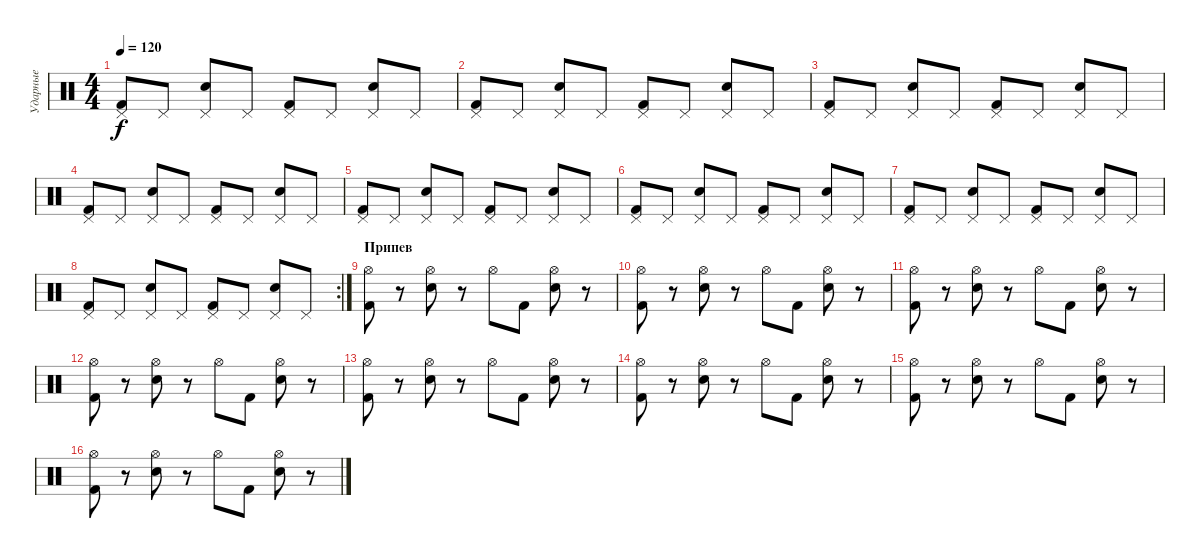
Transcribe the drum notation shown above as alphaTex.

\track ("Ударные" "Ударные") {instrument percussion}
\staff {score}
\articulation defaults
\ts (4 4)
\tempo 120
\clef neutral
\ks c
("Pedal Hi-Hat (hit)" "Kick (hit) 2").8{dy f} "Pedal Hi-Hat (hit)".8 ("Pedal Hi-Hat (hit)" "Electric Snare (hit)").8 "Pedal Hi-Hat (hit)".8 ("Pedal Hi-Hat (hit)" "Kick (hit) 2").8 "Pedal Hi-Hat (hit)".8 ("Pedal Hi-Hat (hit)" "Electric Snare (hit)").8 "Pedal Hi-Hat (hit)".8 |
("Pedal Hi-Hat (hit)" "Kick (hit) 2").8 "Pedal Hi-Hat (hit)".8 ("Pedal Hi-Hat (hit)" "Electric Snare (hit)").8 "Pedal Hi-Hat (hit)".8 ("Pedal Hi-Hat (hit)" "Kick (hit) 2").8 "Pedal Hi-Hat (hit)".8 ("Pedal Hi-Hat (hit)" "Electric Snare (hit)").8 "Pedal Hi-Hat (hit)".8 |
("Pedal Hi-Hat (hit)" "Kick (hit) 2").8 "Pedal Hi-Hat (hit)".8 ("Pedal Hi-Hat (hit)" "Electric Snare (hit)").8 "Pedal Hi-Hat (hit)".8 ("Pedal Hi-Hat (hit)" "Kick (hit) 2").8 "Pedal Hi-Hat (hit)".8 ("Pedal Hi-Hat (hit)" "Electric Snare (hit)").8 "Pedal Hi-Hat (hit)".8 |
("Pedal Hi-Hat (hit)" "Kick (hit) 2").8 "Pedal Hi-Hat (hit)".8 ("Pedal Hi-Hat (hit)" "Electric Snare (hit)").8 "Pedal Hi-Hat (hit)".8 ("Pedal Hi-Hat (hit)" "Kick (hit) 2").8 "Pedal Hi-Hat (hit)".8 ("Pedal Hi-Hat (hit)" "Electric Snare (hit)").8 "Pedal Hi-Hat (hit)".8 |
("Pedal Hi-Hat (hit)" "Kick (hit) 2").8 "Pedal Hi-Hat (hit)".8 ("Pedal Hi-Hat (hit)" "Electric Snare (hit)").8 "Pedal Hi-Hat (hit)".8 ("Pedal Hi-Hat (hit)" "Kick (hit) 2").8 "Pedal Hi-Hat (hit)".8 ("Pedal Hi-Hat (hit)" "Electric Snare (hit)").8 "Pedal Hi-Hat (hit)".8 |
("Pedal Hi-Hat (hit)" "Kick (hit) 2").8 "Pedal Hi-Hat (hit)".8 ("Pedal Hi-Hat (hit)" "Electric Snare (hit)").8 "Pedal Hi-Hat (hit)".8 ("Pedal Hi-Hat (hit)" "Kick (hit) 2").8 "Pedal Hi-Hat (hit)".8 ("Pedal Hi-Hat (hit)" "Electric Snare (hit)").8 "Pedal Hi-Hat (hit)".8 |
("Pedal Hi-Hat (hit)" "Kick (hit) 2").8 "Pedal Hi-Hat (hit)".8 ("Pedal Hi-Hat (hit)" "Electric Snare (hit)").8 "Pedal Hi-Hat (hit)".8 ("Pedal Hi-Hat (hit)" "Kick (hit) 2").8 "Pedal Hi-Hat (hit)".8 ("Pedal Hi-Hat (hit)" "Electric Snare (hit)").8 "Pedal Hi-Hat (hit)".8 |
\rc 2
("Pedal Hi-Hat (hit)" "Kick (hit) 2").8 "Pedal Hi-Hat (hit)".8 ("Pedal Hi-Hat (hit)" "Electric Snare (hit)").8 "Pedal Hi-Hat (hit)".8 ("Pedal Hi-Hat (hit)" "Kick (hit) 2").8 "Pedal Hi-Hat (hit)".8 ("Pedal Hi-Hat (hit)" "Electric Snare (hit)").8 "Pedal Hi-Hat (hit)".8 |
\section ("" "Припев")
("Hi-Hat (open)" "Kick (hit) 2").8 r.8 ("Hi-Hat (open)" "Electric Snare (hit)").8 r.8 "Hi-Hat (open)".8 "Kick (hit) 2".8 ("Hi-Hat (open)" "Electric Snare (hit)").8 r.8 |
("Hi-Hat (open)" "Kick (hit) 2").8 r.8 ("Hi-Hat (open)" "Electric Snare (hit)").8 r.8 "Hi-Hat (open)".8 "Kick (hit) 2".8 ("Hi-Hat (open)" "Electric Snare (hit)").8 r.8 |
("Hi-Hat (open)" "Kick (hit) 2").8 r.8 ("Hi-Hat (open)" "Electric Snare (hit)").8 r.8 "Hi-Hat (open)".8 "Kick (hit) 2".8 ("Hi-Hat (open)" "Electric Snare (hit)").8 r.8 |
("Hi-Hat (open)" "Kick (hit) 2").8 r.8 ("Hi-Hat (open)" "Electric Snare (hit)").8 r.8 "Hi-Hat (open)".8 "Kick (hit) 2".8 ("Hi-Hat (open)" "Electric Snare (hit)").8 r.8 |
("Hi-Hat (open)" "Kick (hit) 2").8 r.8 ("Hi-Hat (open)" "Electric Snare (hit)").8 r.8 "Hi-Hat (open)".8 "Kick (hit) 2".8 ("Hi-Hat (open)" "Electric Snare (hit)").8 r.8 |
("Hi-Hat (open)" "Kick (hit) 2").8 r.8 ("Hi-Hat (open)" "Electric Snare (hit)").8 r.8 "Hi-Hat (open)".8 "Kick (hit) 2".8 ("Hi-Hat (open)" "Electric Snare (hit)").8 r.8 |
("Hi-Hat (open)" "Kick (hit) 2").8 r.8 ("Hi-Hat (open)" "Electric Snare (hit)").8 r.8 "Hi-Hat (open)".8 "Kick (hit) 2".8 ("Hi-Hat (open)" "Electric Snare (hit)").8 r.8 |
("Hi-Hat (open)" "Kick (hit) 2").8 r.8 ("Hi-Hat (open)" "Electric Snare (hit)").8 r.8 "Hi-Hat (open)".8 "Kick (hit) 2".8 ("Hi-Hat (open)" "Electric Snare (hit)").8 r.8
